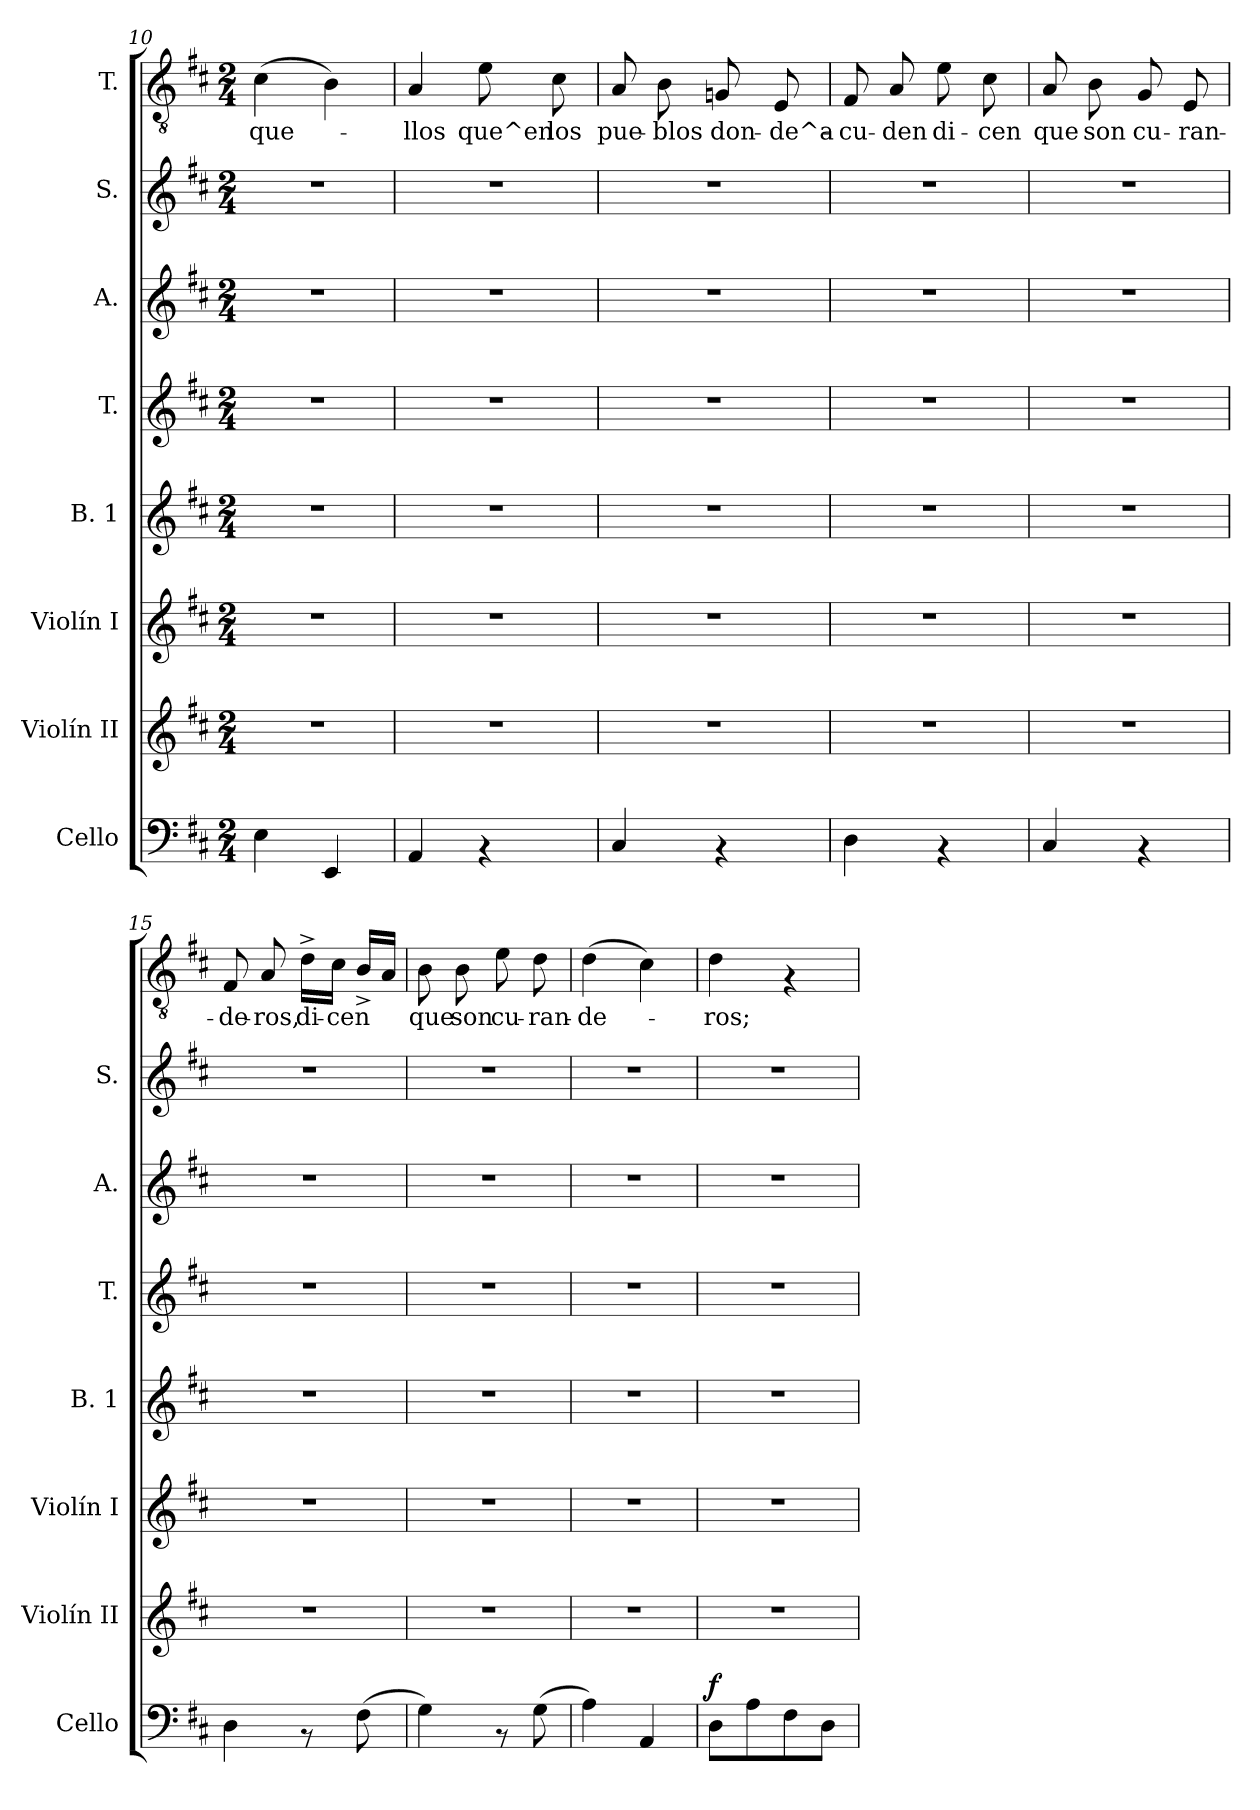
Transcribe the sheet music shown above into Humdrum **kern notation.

**kern	**dynam	**kern	**kern	**kern	**kern	**kern	**kern	**kern	**text
*part8	*part8	*part7	*part6	*part5	*part4	*part3	*part2	*part1	*part1
*staff8	*staff8	*staff7	*staff6	*staff5	*staff4	*staff3	*staff2	*staff1	*staff1
*I"Cello	*	*I"Violín II	*I"Violín I	*I"B. 1	*I"T.	*I"A.	*I"S.	*I"T.	*
*I'Cello	*	*I'Violín II	*I'Violín I	*I'B. 1	*I'T.	*I'A.	*I'S.	*	*
*clefF4	*	*clefG2	*clefG2	*clefG2	*clefG2	*clefG2	*clefG2	*clefGv2	*
*k[f#c#]	*	*k[f#c#]	*k[f#c#]	*k[f#c#]	*k[f#c#]	*k[f#c#]	*k[f#c#]	*k[f#c#]	*
*D:	*	*D:	*D:	*D:	*D:	*D:	*D:	*D:	*
*M2/4	*	*M2/4	*M2/4	*M2/4	*M2/4	*M2/4	*M2/4	*M2/4	*
=10	=10	=10	=10	=10	=10	=10	=10	=10	=10
!	!	!	!	!	!	!	!	!	!LO:LY:b
4E\	.	2r	2r	2r	2r	2r	2r	(>4c#\	-que-
4EE/	.	.	.	.	.	.	.	4B\)	.
=11	=11	=11	=11	=11	=11	=11	=11	=11	=11
!	!	!	!	!	!	!	!	!	!LO:LY:b
4AA/	.	2r	2r	2r	2r	2r	2r	4A/	-llos
!	!	!	!	!	!	!	!	!	!LO:LY:b
4rAA	.	.	.	.	.	.	.	8e\	que^en
!	!	!	!	!	!	!	!	!	!LO:LY:b
.	.	.	.	.	.	.	.	8c#\	los
=12	=12	=12	=12	=12	=12	=12	=12	=12	=12
!	!	!	!	!	!	!	!	!	!LO:LY:b
4C#/	.	2r	2r	2r	2r	2r	2r	8A/	pue-
!	!	!	!	!	!	!	!	!	!LO:LY:b
.	.	.	.	.	.	.	.	8B\	-blos
!	!	!	!	!	!	!	!	!	!LO:LY:b
4rAA	.	.	.	.	.	.	.	8Gn/	don-
!	!	!	!	!	!	!	!	!	!LO:LY:b
.	.	.	.	.	.	.	.	8E/	-de^a-
!!LO:LB:g=z
=13	=13	=13	=13	=13	=13	=13	=13	=13	=13
!	!	!	!	!	!	!	!	!	!LO:LY:b
4D\	.	2r	2r	2r	2r	2r	2r	8F#/	-cu-
!	!	!	!	!	!	!	!	!	!LO:LY:b
.	.	.	.	.	.	.	.	8A/	-den
!	!	!	!	!	!	!	!	!	!LO:LY:b
4rAA	.	.	.	.	.	.	.	8e\	di-
!	!	!	!	!	!	!	!	!	!LO:LY:b
.	.	.	.	.	.	.	.	8c#\	-cen
=14	=14	=14	=14	=14	=14	=14	=14	=14	=14
!	!	!	!	!	!	!	!	!	!LO:LY:b
4C#/	.	2r	2r	2r	2r	2r	2r	8A/	que
!	!	!	!	!	!	!	!	!	!LO:LY:b
.	.	.	.	.	.	.	.	8B\	son
!	!	!	!	!	!	!	!	!	!LO:LY:b
4rAA	.	.	.	.	.	.	.	8G/	cu-
!	!	!	!	!	!	!	!	!	!LO:LY:b
.	.	.	.	.	.	.	.	8E/	-ran-
=15	=15	=15	=15	=15	=15	=15	=15	=15	=15
!	!	!	!	!	!	!	!	!	!LO:LY:b
4D\	.	2r	2r	2r	2r	2r	2r	8F#/	-de-
!	!	!	!	!	!	!	!	!	!LO:LY:b
.	.	.	.	.	.	.	.	8A/	-ros,
!	!	!	!	!	!	!	!	!	!LO:LY:b
8rAA	.	.	.	.	.	.	.	16d^>\LL	di-
!	!	!	!	!	!	!	!	!	!LO:LY:b
.	.	.	.	.	.	.	.	16c#\JJ	-cen
(>8F#\	.	.	.	.	.	.	.	16B^</LL	.
.	.	.	.	.	.	.	.	16A/JJ	.
=16	=16	=16	=16	=16	=16	=16	=16	=16	=16
!	!	!	!	!	!	!	!	!	!LO:LY:b
4G\)	.	2r	2r	2r	2r	2r	2r	8B\	que
!	!	!	!	!	!	!	!	!	!LO:LY:b
.	.	.	.	.	.	.	.	8B\	son
!	!	!	!	!	!	!	!	!	!LO:LY:b
8rAA	.	.	.	.	.	.	.	8e\	cu-
!	!	!	!	!	!	!	!	!	!LO:LY:b
(>8G\	.	.	.	.	.	.	.	8d\	-ran-
=17	=17	=17	=17	=17	=17	=17	=17	=17	=17
!	!	!	!	!	!	!	!	!	!LO:LY:b
4A\)	.	2r	2r	2r	2r	2r	2r	(>4d\	-de-
4AA/	.	.	.	.	.	.	.	4c#\)	.
=18	=18	=18	=18	=18	=18	=18	=18	=18	=18
!	!LO:DY:a	!	!	!	!	!	!	!	!LO:LY:b
8D\L	f	2r	2r	2r	2r	2r	2r	4d\	-ros;
8A\	.	.	.	.	.	.	.	.	.
8F#\	.	.	.	.	.	.	.	4rF	.
8D\J	.	.	.	.	.	.	.	.	.
=	=	=	=	=	=	=	=	=	=
*-	*-	*-	*-	*-	*-	*-	*-	*-	*-
